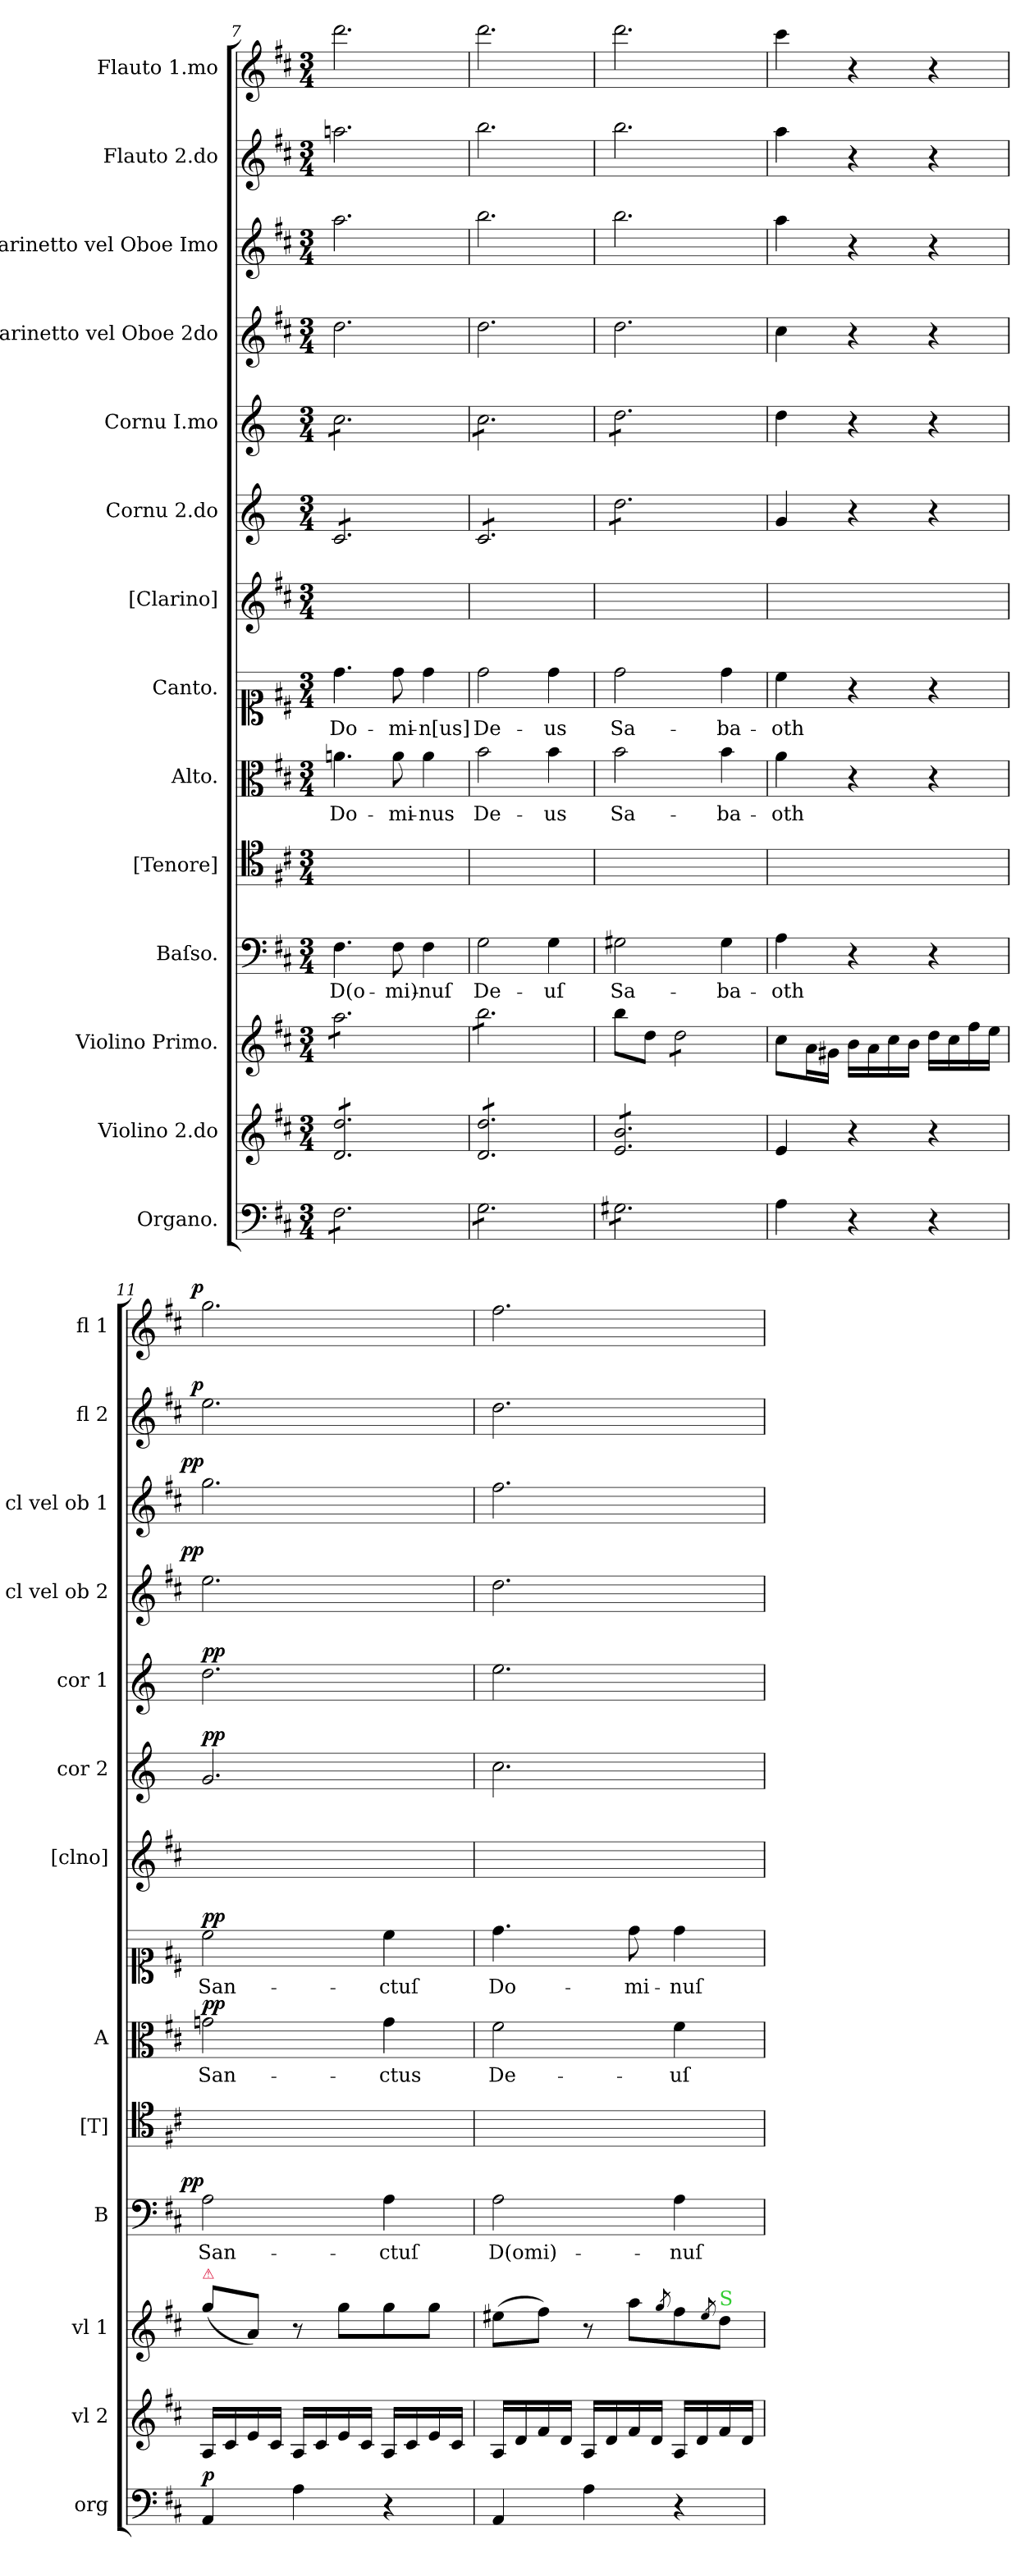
**kern	**dynam	**kern	**dynam	**kern	**dynam	**kern	**text	**dynam	**kern	**kern	**text	**dynam	**kern	**text	**dynam	**kern	**kern	**dynam	**kern	**dynam	**kern	**dynam	**kern	**dynam	**kern	**dynam	**kern	**dynam
*part14	*part14	*part13	*part13	*part12	*part12	*part11	*part11	*part11	*part10	*part9	*part9	*part9	*part8	*part8	*part8	*part7	*part6	*part6	*part5	*part5	*part4	*part4	*part3	*part3	*part2	*part2	*part1	*part1
*staff14	*staff14	*staff13	*staff13	*staff12	*staff12	*staff11	*staff11	*staff11	*staff10	*staff9	*staff9	*staff9	*staff8	*staff8	*staff8	*staff7	*staff6	*staff6	*staff5	*staff5	*staff4	*staff4	*staff3	*staff3	*staff2	*staff2	*staff1	*staff1
*I"Organo.	*	*I"Violino 2.do	*	*I"Violino Primo.	*	*I"Baſso.	*	*	*I"[Tenore]	*I"Alto.	*	*	*I"Canto.	*	*	*I"[Clarino]	*I"Cornu 2.do	*	*I"Cornu I.mo	*	*I"Clarinetto vel Oboe 2do	*	*I"Clarinetto vel Oboe Imo	*	*I"Flauto 2.do	*	*I"Flauto 1.mo	*
*I'org	*	*I'vl 2	*	*I'vl 1	*	*I'B	*	*	*I'[T]	*I'A	*	*	*	*	*	*I'[clno]	*I'cor 2	*	*I'cor 1	*	*I'cl vel ob 2	*	*I'cl vel ob 1	*	*I'fl 2	*	*I'fl 1	*
*clefF4	*	*clefG2	*	*clefG2	*	*clefF4	*	*	*clefC4	*clefC3	*	*	*clefC1	*	*	*clefG2	*clefG2	*	*clefG2	*	*clefG2	*	*clefG2	*	*clefG2	*	*clefG2	*
*	*	*	*	*	*	*	*	*	*	*	*	*	*	*	*	*	*ITrd6c10	*	*ITrd6c10	*	*	*	*	*	*	*	*	*
*k[f#c#]	*	*k[f#c#]	*	*k[f#c#]	*	*k[f#c#]	*	*	*k[f#c#]	*k[f#c#]	*	*	*k[f#c#]	*	*	*k[f#c#]	*k[f#c#]	*	*k[f#c#]	*	*k[f#c#]	*	*k[f#c#]	*	*k[f#c#]	*	*k[f#c#]	*
*D:	*	*D:	*	*D:	*	*D:	*	*	*D:	*D:	*	*	*D:	*	*	*D:	*	*	*	*	*D:	*	*D:	*	*D:	*	*D:	*
*M3/4	*	*M3/4	*	*M3/4	*	*M3/4	*	*	*M3/4	*M3/4	*	*	*M3/4	*	*	*M3/4	*M3/4	*	*M3/4	*	*M3/4	*	*M3/4	*	*M3/4	*	*M3/4	*
=7	=7	=7	=7	=7	=7	=7	=7	=7	=7	=7	=7	=7	=7	=7	=7	=7	=7	=7	=7	=7	=7	=7	=7	=7	=7	=7	=7	=7
!	!	!	!	!	!	!	!LO:LY:i	!	!	!	!	!	!	!	!	!	!	!	!	!	!	!	!	!	!	!	!	!
*tremolo	*	*	*	*	*	*	*	*	*	*	*	*	*	*	*	*	*	*	*	*	*	*	*	*	*	*	*	*
*	*	*tremolo	*	*	*	*	*	*	*	*	*	*	*	*	*	*	*	*	*	*	*	*	*	*	*	*	*	*
*	*	*	*	*tremolo	*	*	*	*	*	*	*	*	*	*	*	*	*	*	*	*	*	*	*	*	*	*	*	*
*	*	*	*	*	*	*	*	*	*	*	*	*	*	*	*	*	*tremolo	*	*	*	*	*	*	*	*	*	*	*
*	*	*	*	*	*	*	*	*	*	*	*	*	*	*	*	*	*	*	*tremolo	*	*	*	*	*	*	*	*	*
8F#\L	.	8d/ 8dd/L	.	8aa\L	.	4.F#\	D(o-	.	2.ryy	4.an\	Do-	.	4.dd\	Do-	.	2.ryy	8D/L	.	8d\L	.	2.dd\	.	2.aa\	.	2.aan\	.	2.ddd\	.
8F#\	.	8d/ 8dd/	.	8aa\	.	.	.	.	.	.	.	.	.	.	.	.	8D/	.	8d\	.	.	.	.	.	.	.	.	.
8F#\	.	8d/ 8dd/	.	8aa\	.	.	.	.	.	.	.	.	.	.	.	.	8D/	.	8d\	.	.	.	.	.	.	.	.	.
!	!	!	!	!	!	!	!LO:LY:i	!	!	!	!	!	!	!	!	!	!	!	!	!	!	!	!	!	!	!	!	!
8F#\	.	8d/ 8dd/	.	8aa\	.	8F#\	-mi)-	.	.	8a\	-mi-	.	8dd\	-mi-	.	.	8D/	.	8d\	.	.	.	.	.	.	.	.	.
!	!	!	!	!	!	!	!LO:LY:i	!	!	!	!	!	!	!	!	!	!	!	!	!	!	!	!	!	!	!	!	!
8F#\	.	8d/ 8dd/	.	8aa\	.	4F#\	-nuſ	.	.	4a\	-nus	.	4dd\	-n[us]	.	.	8D/	.	8d\	.	.	.	.	.	.	.	.	.
8F#\J	.	8d/ 8dd/J	.	8aa\J	.	.	.	.	.	.	.	.	.	.	.	.	8D/J	.	8d\J	.	.	.	.	.	.	.	.	.
=8	=8	=8	=8	=8	=8	=8	=8	=8	=8	=8	=8	=8	=8	=8	=8	=8	=8	=8	=8	=8	=8	=8	=8	=8	=8	=8	=8	=8
8G\L	.	8d/ 8dd/L	.	8bb\L	.	2G\	De-	.	2.ryy	2b\	De-	.	2dd\	De-	.	2.ryy	8D/L	.	8d\L	.	2.dd\	.	2.bb\	.	2.bb\	.	2.ddd\	.
8G\	.	8d/ 8dd/	.	8bb\	.	.	.	.	.	.	.	.	.	.	.	.	8D/	.	8d\	.	.	.	.	.	.	.	.	.
8G\	.	8d/ 8dd/	.	8bb\	.	.	.	.	.	.	.	.	.	.	.	.	8D/	.	8d\	.	.	.	.	.	.	.	.	.
8G\	.	8d/ 8dd/	.	8bb\	.	.	.	.	.	.	.	.	.	.	.	.	8D/	.	8d\	.	.	.	.	.	.	.	.	.
8G\	.	8d/ 8dd/	.	8bb\	.	4G\	-uſ	.	.	4b\	-us	.	4dd\	-us	.	.	8D/	.	8d\	.	.	.	.	.	.	.	.	.
8G\J	.	8d/ 8dd/J	.	8bb\J	.	.	.	.	.	.	.	.	.	.	.	.	8D/J	.	8d\J	.	.	.	.	.	.	.	.	.
*	*	*	*	*Xtremolo	*	*	*	*	*	*	*	*	*	*	*	*	*	*	*	*	*	*	*	*	*	*	*	*
=9	=9	=9	=9	=9	=9	=9	=9	=9	=9	=9	=9	=9	=9	=9	=9	=9	=9	=9	=9	=9	=9	=9	=9	=9	=9	=9	=9	=9
8G#X\L	.	8e/ 8b/L	.	8bb\L	.	2G#X\	Sa-	.	2.ryy	2b\	Sa-	.	2dd\	Sa-	.	2.ryy	8e\L	.	8e\L	.	2.dd\	.	2.bb\	.	2.bb\	.	2.ddd\	.
8G#X\	.	8e/ 8b/	.	8dd\J	.	.	.	.	.	.	.	.	.	.	.	.	8e\	.	8e\	.	.	.	.	.	.	.	.	.
*	*	*	*	*tremolo	*	*	*	*	*	*	*	*	*	*	*	*	*	*	*	*	*	*	*	*	*	*	*	*
8G#X\	.	8e/ 8b/	.	8dd\L	.	.	.	.	.	.	.	.	.	.	.	.	8e\	.	8e\	.	.	.	.	.	.	.	.	.
8G#X\	.	8e/ 8b/	.	8dd\	.	.	.	.	.	.	.	.	.	.	.	.	8e\	.	8e\	.	.	.	.	.	.	.	.	.
8G#X\	.	8e/ 8b/	.	8dd\	.	4G#\	-ba-	.	.	4b\	-ba-	.	4dd\	-ba-	.	.	8e\	.	8e\	.	.	.	.	.	.	.	.	.
8G#X\J	.	8e/ 8b/J	.	8dd\J	.	.	.	.	.	.	.	.	.	.	.	.	8e\J	.	8e\J	.	.	.	.	.	.	.	.	.
*	*	*	*	*	*	*	*	*	*	*	*	*	*	*	*	*	*	*	*Xtremolo	*	*	*	*	*	*	*	*	*
*	*	*	*	*	*	*	*	*	*	*	*	*	*	*	*	*	*Xtremolo	*	*	*	*	*	*	*	*	*	*	*
*	*	*	*	*Xtremolo	*	*	*	*	*	*	*	*	*	*	*	*	*	*	*	*	*	*	*	*	*	*	*	*
*	*	*Xtremolo	*	*	*	*	*	*	*	*	*	*	*	*	*	*	*	*	*	*	*	*	*	*	*	*	*	*
*Xtremolo	*	*	*	*	*	*	*	*	*	*	*	*	*	*	*	*	*	*	*	*	*	*	*	*	*	*	*	*
=10	=10	=10	=10	=10	=10	=10	=10	=10	=10	=10	=10	=10	=10	=10	=10	=10	=10	=10	=10	=10	=10	=10	=10	=10	=10	=10	=10	=10
4A\	.	4e/	.	8cc#\L	.	4A\	-oth	.	2.ryy	4a\	-oth	.	4cc#\	-oth	.	2.ryy	4A/	.	4e\	.	4cc#\	.	4aa\	.	4aa\	.	4ccc#\	.
!	!	!	!	!	!LO:DY:a	!	!	!	!	!	!	!	!	!	!	!	!	!	!	!	!	!	!	!	!	!	!	!
.	.	.	.	16a\L	p&colon;	.	.	.	.	.	.	.	.	.	.	.	.	.	.	.	.	.	.	.	.	.	.	.
.	.	.	.	16g#X\JJ	.	.	.	.	.	.	.	.	.	.	.	.	.	.	.	.	.	.	.	.	.	.	.	.
4r	.	4r	.	16b\LL	.	4r	.	.	.	4r	.	.	4r	.	.	.	4r	.	4r	.	4r	.	4r	.	4r	.	4r	.
.	.	.	.	16a\	.	.	.	.	.	.	.	.	.	.	.	.	.	.	.	.	.	.	.	.	.	.	.	.
.	.	.	.	16cc#\	.	.	.	.	.	.	.	.	.	.	.	.	.	.	.	.	.	.	.	.	.	.	.	.
.	.	.	.	16b\JJ	.	.	.	.	.	.	.	.	.	.	.	.	.	.	.	.	.	.	.	.	.	.	.	.
4r	.	4r	.	16dd\LL	.	4r	.	.	.	4r	.	.	4r	.	.	.	4r	.	4r	.	4r	.	4r	.	4r	.	4r	.
.	.	.	.	16cc#\	.	.	.	.	.	.	.	.	.	.	.	.	.	.	.	.	.	.	.	.	.	.	.	.
.	.	.	.	16ff#\	.	.	.	.	.	.	.	.	.	.	.	.	.	.	.	.	.	.	.	.	.	.	.	.
.	.	.	.	16ee\JJ	.	.	.	.	.	.	.	.	.	.	.	.	.	.	.	.	.	.	.	.	.	.	.	.
=11	=11	=11	=11	=11	=11	=11	=11	=11	=11	=11	=11	=11	=11	=11	=11	=11	=11	=11	=11	=11	=11	=11	=11	=11	=11	=11	=11	=11
!	!	!	!	!LO:TX:a:color=crimson:t=⚠	!	!	!	!	!	!	!	!	!	!	!	!	!	!	!	!	!	!	!	!	!	!	!	!
!	!LO:DY:a	!	!LO:DY:a	!	!	!	!	!LO:DY:a:rj	!	!	!	!LO:DY:a	!	!	!LO:DY:a	!	!	!LO:DY:a	!	!LO:DY:a	!	!LO:DY:a:rj	!	!LO:DY:a:rj	!	!LO:DY:a:rj	!	!LO:DY:a:rj
4AA/	p.	16A/LL	p&colon;	(8gg\L	.	2A\	San-	pp.	2.ryy	2gn\	San-	pp.	2cc#\	San-	pp.	2.ryy	2.A/	pp.	2.e\	pp.	2.ee\	pp	2.gg\	pp	2.ee\	p.	2.gg\	p.
.	.	16c#/	.	.	.	.	.	.	.	.	.	.	.	.	.	.	.	.	.	.	.	.	.	.	.	.	.	.
.	.	16e/	.	8a/J)	.	.	.	.	.	.	.	.	.	.	.	.	.	.	.	.	.	.	.	.	.	.	.	.
.	.	16c#/JJ	.	.	.	.	.	.	.	.	.	.	.	.	.	.	.	.	.	.	.	.	.	.	.	.	.	.
4A\	.	16A/LL	.	8r	.	.	.	.	.	.	.	.	.	.	.	.	.	.	.	.	.	.	.	.	.	.	.	.
.	.	16c#/	.	.	.	.	.	.	.	.	.	.	.	.	.	.	.	.	.	.	.	.	.	.	.	.	.	.
.	.	16e/	.	8gg\L	.	.	.	.	.	.	.	.	.	.	.	.	.	.	.	.	.	.	.	.	.	.	.	.
.	.	16c#/JJ	.	.	.	.	.	.	.	.	.	.	.	.	.	.	.	.	.	.	.	.	.	.	.	.	.	.
4r	.	16A/LL	.	8gg\	.	4A\	-ctuſ	.	.	4g\	-ctus	.	4cc#\	-ctuſ	.	.	.	.	.	.	.	.	.	.	.	.	.	.
.	.	16c#/	.	.	.	.	.	.	.	.	.	.	.	.	.	.	.	.	.	.	.	.	.	.	.	.	.	.
.	.	16e/	.	8gg\J	.	.	.	.	.	.	.	.	.	.	.	.	.	.	.	.	.	.	.	.	.	.	.	.
.	.	16c#/JJ	.	.	.	.	.	.	.	.	.	.	.	.	.	.	.	.	.	.	.	.	.	.	.	.	.	.
=12	=12	=12	=12	=12	=12	=12	=12	=12	=12	=12	=12	=12	=12	=12	=12	=12	=12	=12	=12	=12	=12	=12	=12	=12	=12	=12	=12	=12
4AA/	.	16A/LL	.	(8ee#X\L	.	2A\	D(omi)-	.	2.ryy	2f#\	De-	.	4.dd\	Do-	.	2.ryy	2.d\	.	2.f#\	.	2.dd\	.	2.ff#\	.	2.dd\	.	2.ff#\	.
.	.	16d/	.	.	.	.	.	.	.	.	.	.	.	.	.	.	.	.	.	.	.	.	.	.	.	.	.	.
.	.	16f#/	.	8ff#\J)	.	.	.	.	.	.	.	.	.	.	.	.	.	.	.	.	.	.	.	.	.	.	.	.
.	.	16d/JJ	.	.	.	.	.	.	.	.	.	.	.	.	.	.	.	.	.	.	.	.	.	.	.	.	.	.
4A\	.	16A/LL	.	8r	.	.	.	.	.	.	.	.	.	.	.	.	.	.	.	.	.	.	.	.	.	.	.	.
.	.	16d/	.	.	.	.	.	.	.	.	.	.	.	.	.	.	.	.	.	.	.	.	.	.	.	.	.	.
.	.	16f#/	.	8aa\L	.	.	.	.	.	.	.	.	8dd\	-mi-	.	.	.	.	.	.	.	.	.	.	.	.	.	.
.	.	16d/JJ	.	.	.	.	.	.	.	.	.	.	.	.	.	.	.	.	.	.	.	.	.	.	.	.	.	.
.	.	.	.	8qgg/	.	.	.	.	.	.	.	.	.	.	.	.	.	.	.	.	.	.	.	.	.	.	.	.
4r	.	16A/LL	.	8ff#\	.	4A\	-nuſ	.	.	4f#\	-uſ	.	4dd\	-nuſ	.	.	.	.	.	.	.	.	.	.	.	.	.	.
.	.	16d/	.	.	.	.	.	.	.	.	.	.	.	.	.	.	.	.	.	.	.	.	.	.	.	.	.	.
.	.	.	.	8qee#/	.	.	.	.	.	.	.	.	.	.	.	.	.	.	.	.	.	.	.	.	.	.	.	.
!	!	!	!	!LO:TX:a:color=limegreen:t=S	!	!	!	!	!	!	!	!	!	!	!	!	!	!	!	!	!	!	!	!	!	!	!	!
.	.	16f#/	.	8dd\J	.	.	.	.	.	.	.	.	.	.	.	.	.	.	.	.	.	.	.	.	.	.	.	.
.	.	16d/JJ	.	.	.	.	.	.	.	.	.	.	.	.	.	.	.	.	.	.	.	.	.	.	.	.	.	.
=	=	=	=	=	=	=	=	=	=	=	=	=	=	=	=	=	=	=	=	=	=	=	=	=	=	=	=	=
*-	*-	*-	*-	*-	*-	*-	*-	*-	*-	*-	*-	*-	*-	*-	*-	*-	*-	*-	*-	*-	*-	*-	*-	*-	*-	*-	*-	*-
